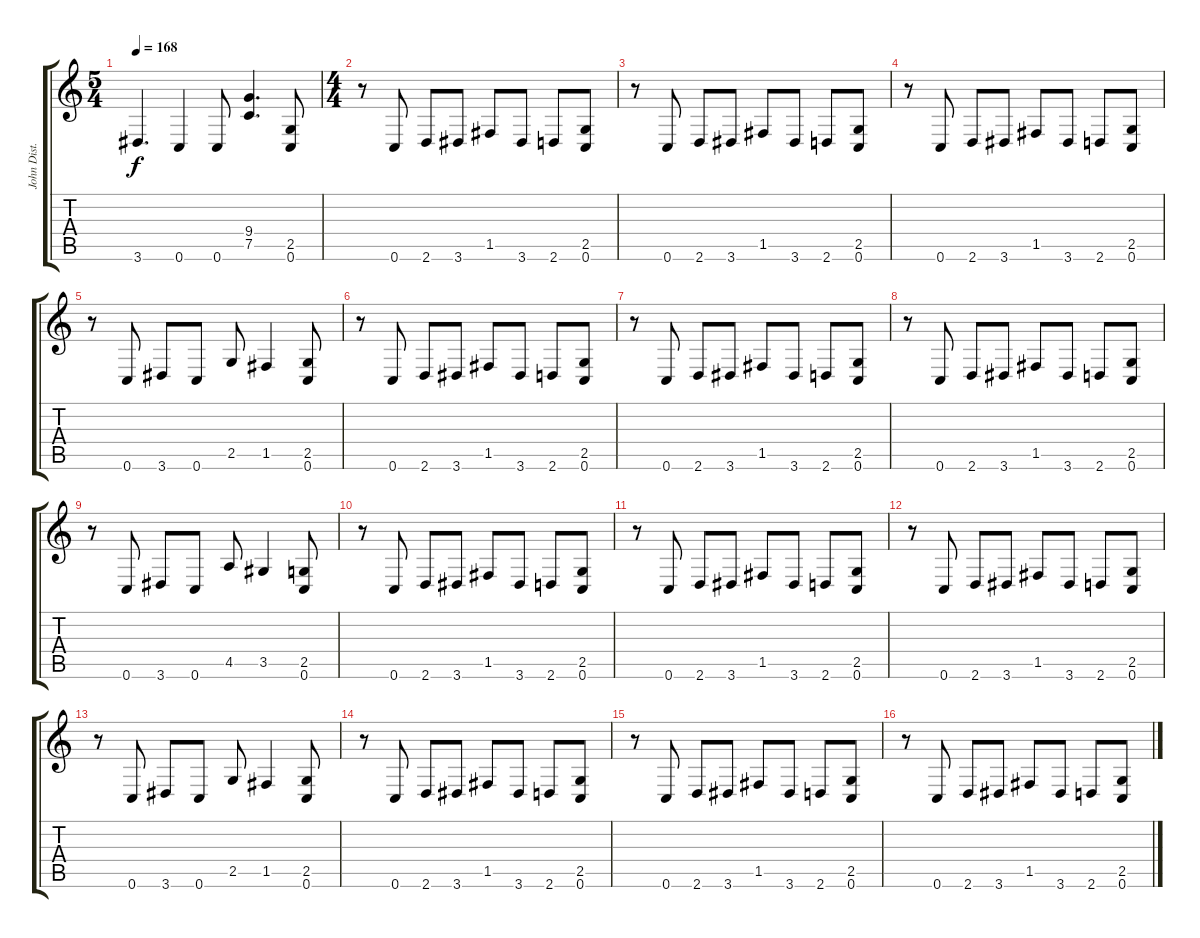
\track ("John Dist." "John Dist.") {instrument distortionguitar}
\staff {score tabs}
\tuning (C4 G3 Eb3 Bb2 F2 C2) {hide}
\ts (5 4)
\tempo 168
\clef g2
\ks c
3.6.4{d dy f} 0.6.4 0.6.8 (9.4 7.5).4{d} (2.5 0.6).8 |
\ts (4 4)
r.8 0.6.8 2.6.8 3.6.8 1.5.8 3.6.8 2.6.8 (2.5 0.6).8 |
r.8 0.6.8 2.6.8 3.6.8 1.5.8 3.6.8 2.6.8 (2.5 0.6).8 |
r.8 0.6.8 2.6.8 3.6.8 1.5.8 3.6.8 2.6.8 (2.5 0.6).8 |
r.8 0.6.8 3.6.8 0.6.8 2.5.8 1.5.4 (2.5 0.6).8 |
r.8 0.6.8 2.6.8 3.6.8 1.5.8 3.6.8 2.6.8 (2.5 0.6).8 |
r.8 0.6.8 2.6.8 3.6.8 1.5.8 3.6.8 2.6.8 (2.5 0.6).8 |
r.8 0.6.8 2.6.8 3.6.8 1.5.8 3.6.8 2.6.8 (2.5 0.6).8 |
r.8 0.6.8 3.6.8 0.6.8 4.5.8 3.5.4 (2.5 0.6).8 |
r.8 0.6.8 2.6.8 3.6.8 1.5.8 3.6.8 2.6.8 (2.5 0.6).8 |
r.8 0.6.8 2.6.8 3.6.8 1.5.8 3.6.8 2.6.8 (2.5 0.6).8 |
r.8 0.6.8 2.6.8 3.6.8 1.5.8 3.6.8 2.6.8 (2.5 0.6).8 |
r.8 0.6.8 3.6.8 0.6.8 2.5.8 1.5.4 (2.5 0.6).8 |
r.8 0.6.8 2.6.8 3.6.8 1.5.8 3.6.8 2.6.8 (2.5 0.6).8 |
r.8 0.6.8 2.6.8 3.6.8 1.5.8 3.6.8 2.6.8 (2.5 0.6).8 |
r.8 0.6.8 2.6.8 3.6.8 1.5.8 3.6.8 2.6.8 (2.5 0.6).8
